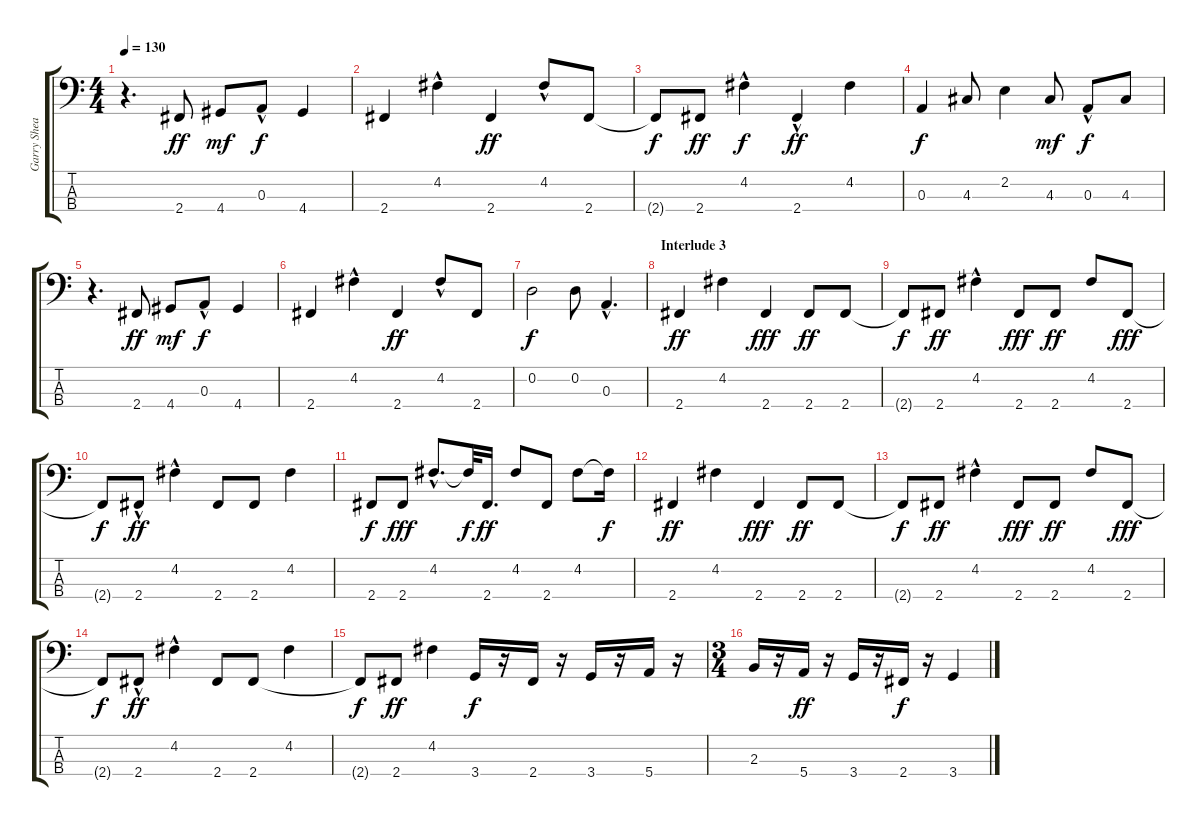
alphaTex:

\track ("Garry Shea" "Garry Shea") {instrument electricbasspick}
\staff {score tabs}
\tuning (G2 D2 A1 E1) {hide}
\ts (4 4)
\tempo 130
\clef f4
\ks c
r.4{d dy f} 2.4.8{dy ff} 4.4.8{dy mf} 0.3{hac}.8{dy f} 4.4.4 |
2.4.4 4.2{hac}.4 2.4.4{dy ff} 4.2{hac}.8 2.4.8 |
2.4{t}.8{dy f} 2.4.8{dy ff} 4.2{hac}.4{dy f} 2.4{hac}.4{dy ff} 4.2.4 |
0.3.4{dy f} 4.3.8 2.2.4 4.3.8{dy mf} 0.3{hac}.8{dy f} 4.3.8 |
r.4{d} 2.4.8{dy ff} 4.4.8{dy mf} 0.3{hac}.8{dy f} 4.4.4 |
2.4.4 4.2{hac}.4 2.4.4{dy ff} 4.2{hac}.8 2.4.8 |
0.2.2{dy f} 0.2.8 0.3{hac}.4{d} |
\section ("" "Interlude 3")
2.4.4{dy ff} 4.2.4 2.4.4{dy fff} 2.4.8{dy ff} 2.4.8 |
2.4{t}.8{dy f} 2.4.8{dy ff} 4.2{hac}.4 2.4.8{dy fff} 2.4.8{dy ff} 4.2.8 2.4.8{dy fff} |
2.4{t}.8{dy f} 2.4{hac}.8{dy ff} 4.2{hac}.4 2.4.8 2.4.8 4.2.4 |
2.4.8{dy f} 2.4.8{dy fff} 4.2{hac}.8{d} 4.2{t}.32{dy f} 2.4.16{d dy ff} 4.2.8 2.4.8 4.2.8 4.2{t}.16{dy f} |
2.4.4{dy ff} 4.2.4 2.4.4{dy fff} 2.4.8{dy ff} 2.4.8 |
2.4{t}.8{dy f} 2.4.8{dy ff} 4.2{hac}.4 2.4.8{dy fff} 2.4.8{dy ff} 4.2.8 2.4.8{dy fff} |
2.4{t}.8{dy f} 2.4{hac}.8{dy ff} 4.2{hac}.4 2.4.8 2.4.8 4.2.4 |
2.4{t}.8{dy f} 2.4.8{dy ff} 4.2.4 3.4.16{dy f} r.16 2.4.16 r.16 3.4.16 r.16 5.4.16 r.16 |
\ts (3 4)
2.3.16 r.16 5.4.16{dy ff} r.16 3.4.16 r.16 2.4.16{dy f} r.16 3.4.4
